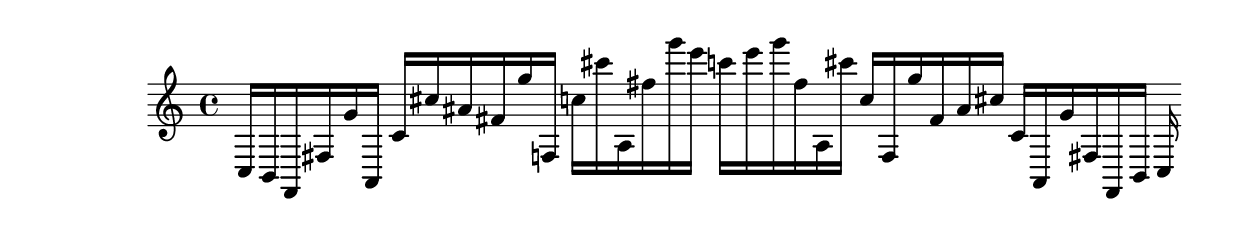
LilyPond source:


\new PianoStaff <<
\cadenzaOn
\new Staff = "right" {
\clef treble
    c16 [ b, f, fis g' a, ]
    c' [ cis'' ais' fis' g'' f ]
    c'' [ cis''' a fis'' g''' e''' ]
    c''' [ e''' g''' fis'' a cis''' ]
    c'' [ f g'' fis' ais' cis'' ]
    c' [ a, g' fis f, b, ]
    c
}
>>
